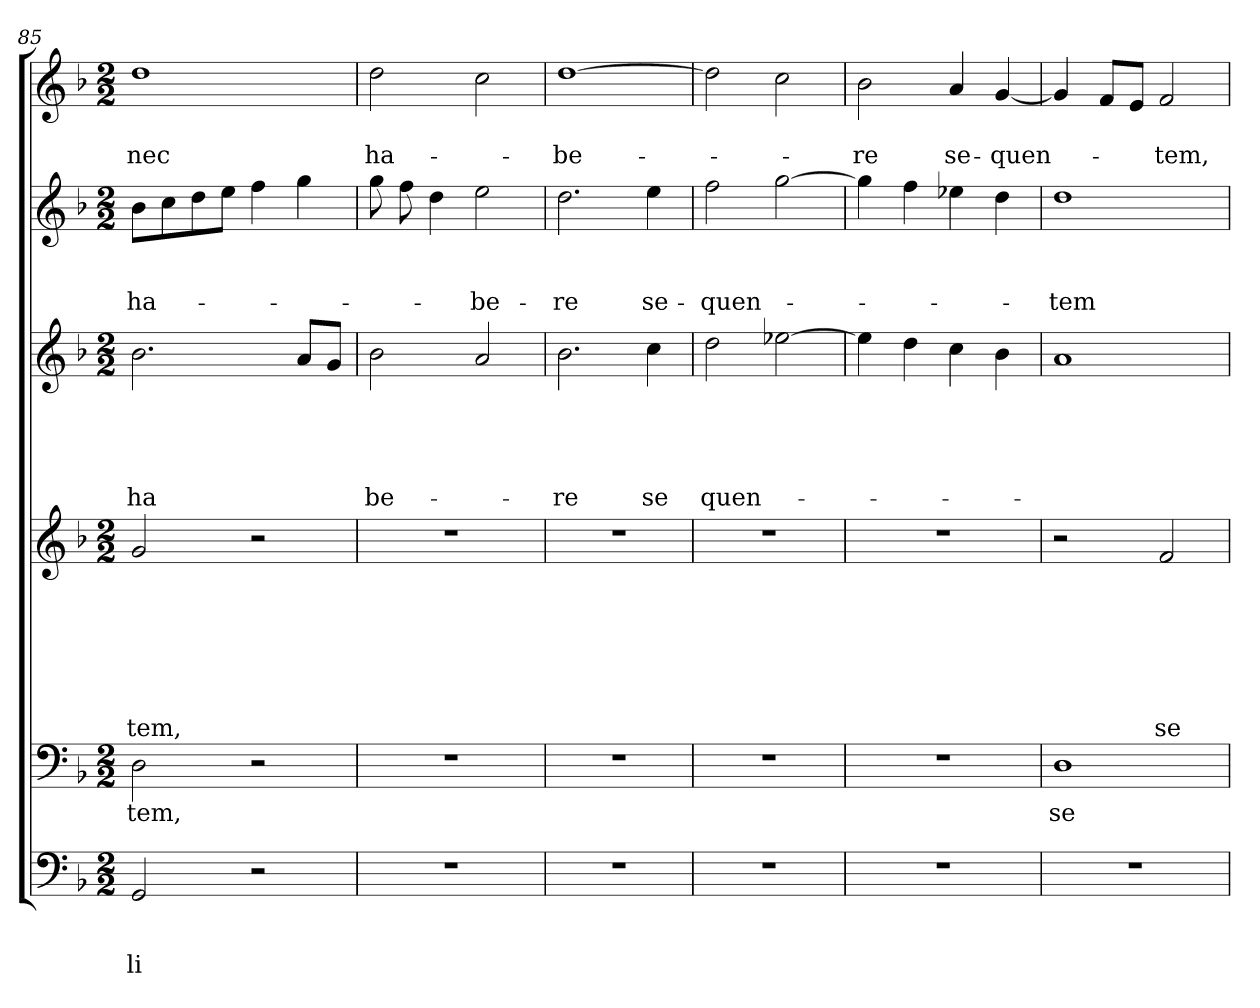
**kern	**text	**text	**text	**kern	**text	**kern	**text	**text	**text	**text	**text	**text	**text	**kern	**text	**text	**text	**text	**text	**kern	**text	**text	**text	**kern	**text	**text
*part6	*part6	*part6	*part6	*part5	*part5	*part4	*part4	*part4	*part4	*part4	*part4	*part4	*part4	*part3	*part3	*part3	*part3	*part3	*part3	*part2	*part2	*part2	*part2	*part1	*part1	*part1
*staff6	*staff6	*staff6	*staff6	*staff5	*staff5	*staff4	*staff4	*staff4	*staff4	*staff4	*staff4	*staff4	*staff4	*staff3	*staff3	*staff3	*staff3	*staff3	*staff3	*staff2	*staff2	*staff2	*staff2	*staff1	*staff1	*staff1
*clefF4	*	*	*	*clefF4	*	*clefG2	*	*	*	*	*	*	*	*clefG2	*	*	*	*	*	*clefG2	*	*	*	*clefG2	*	*
*	*	*	*	*	*	*ITrd7c12	*	*	*	*	*	*	*	*ITrd7c12	*	*	*	*	*	*ITrd7c12	*	*	*	*	*	*
*k[b-]	*	*	*	*k[b-]	*	*k[b-]	*	*	*	*	*	*	*	*k[b-]	*	*	*	*	*	*k[b-]	*	*	*	*k[b-]	*	*
*F:	*	*	*	*F:	*	*F:	*	*	*	*	*	*	*	*F:	*	*	*	*	*	*F:	*	*	*	*F:	*	*
*M2/2	*	*	*	*M2/2	*	*M2/2	*	*	*	*	*	*	*	*M2/2	*	*	*	*	*	*M2/2	*	*	*	*M2/2	*	*
=85	=85	=85	=85	=85	=85	=85	=85	=85	=85	=85	=85	=85	=85	=85	=85	=85	=85	=85	=85	=85	=85	=85	=85	=85	=85	=85
!	!	!	!LO:LY:b	!	!LO:LY:b	!	!	!	!	!	!	!	!LO:LY:b	!	!	!	!	!	!LO:LY:b	!	!	!	!LO:LY:b	!	!	!LO:LY:b
2GG/	.	.	-li-	2D\	tem,	2G/	.	.	.	.	.	.	-tem,	2.B-\	.	.	.	.	ha	8B-\L	.	.	ha-	1dd	.	nec
.	.	.	.	.	.	.	.	.	.	.	.	.	.	.	.	.	.	.	.	8c\	.	.	.	.	.	.
.	.	.	.	.	.	.	.	.	.	.	.	.	.	.	.	.	.	.	.	8d\	.	.	.	.	.	.
.	.	.	.	.	.	.	.	.	.	.	.	.	.	.	.	.	.	.	.	8e\J	.	.	.	.	.	.
2r	.	.	.	2r	.	2r	.	.	.	.	.	.	.	.	.	.	.	.	.	4f\	.	.	.	.	.	.
.	.	.	.	.	.	.	.	.	.	.	.	.	.	8A/L	.	.	.	.	.	4g\	.	.	.	.	.	.
.	.	.	.	.	.	.	.	.	.	.	.	.	.	8G/J	.	.	.	.	.	.	.	.	.	.	.	.
=86	=86	=86	=86	=86	=86	=86	=86	=86	=86	=86	=86	=86	=86	=86	=86	=86	=86	=86	=86	=86	=86	=86	=86	=86	=86	=86
!	!	!	!	!	!	!	!	!	!	!	!	!	!	!	!	!	!	!	!LO:LY:b	!	!	!	!	!	!	!LO:LY:b
1r	.	.	.	1r	.	1r	.	.	.	.	.	.	.	2B-\	.	.	.	.	be-	8g\	.	.	.	2dd\	.	ha-
.	.	.	.	.	.	.	.	.	.	.	.	.	.	.	.	.	.	.	.	8f\	.	.	.	.	.	.
.	.	.	.	.	.	.	.	.	.	.	.	.	.	.	.	.	.	.	.	4d\	.	.	.	.	.	.
!	!	!	!	!	!	!	!	!	!	!	!	!	!	!	!	!	!	!	!	!	!	!	!LO:LY:b	!	!	!
.	.	.	.	.	.	.	.	.	.	.	.	.	.	2A/	.	.	.	.	.	2e\	.	.	-be-	2cc\	.	.
!!LO:PB:g=z
=87	=87	=87	=87	=87	=87	=87	=87	=87	=87	=87	=87	=87	=87	=87	=87	=87	=87	=87	=87	=87	=87	=87	=87	=87	=87	=87
!	!	!	!	!	!	!	!	!	!	!	!	!	!	!	!	!	!	!	!LO:LY:b	!	!	!	!LO:LY:b	!	!	!LO:LY:b
1r	.	.	.	1r	.	1r	.	.	.	.	.	.	.	2.B-\	.	.	.	.	-re	2.d\	.	.	-re	[>1dd	.	-be-
!	!	!	!	!	!	!	!	!	!	!	!	!	!	!	!	!	!	!	!LO:LY:b	!	!	!	!LO:LY:b	!	!	!
.	.	.	.	.	.	.	.	.	.	.	.	.	.	4c\	.	.	.	.	se	4e\	.	.	se-	.	.	.
=88	=88	=88	=88	=88	=88	=88	=88	=88	=88	=88	=88	=88	=88	=88	=88	=88	=88	=88	=88	=88	=88	=88	=88	=88	=88	=88
!	!	!	!	!	!	!	!	!	!	!	!	!	!	!	!	!	!	!	!LO:LY:b	!	!	!	!LO:LY:b	!	!	!
1r	.	.	.	1r	.	1r	.	.	.	.	.	.	.	2d\	.	.	.	.	quen-	2f\	.	.	-quen-	2dd\]	.	.
.	.	.	.	.	.	.	.	.	.	.	.	.	.	[>2e-i\	.	.	.	.	.	[>2g\	.	.	.	2cc\	.	.
=89	=89	=89	=89	=89	=89	=89	=89	=89	=89	=89	=89	=89	=89	=89	=89	=89	=89	=89	=89	=89	=89	=89	=89	=89	=89	=89
!	!	!	!	!	!	!	!	!	!	!	!	!	!	!	!	!	!	!	!	!	!	!	!	!	!	!LO:LY:b
1r	.	.	.	1r	.	1r	.	.	.	.	.	.	.	4e-\]	.	.	.	.	.	4g\]	.	.	.	2b-\	.	-re
.	.	.	.	.	.	.	.	.	.	.	.	.	.	4d\	.	.	.	.	.	4f\	.	.	.	.	.	.
!	!	!	!	!	!	!	!	!	!	!	!	!	!	!	!	!	!	!	!	!	!	!	!	!	!	!LO:LY:b
.	.	.	.	.	.	.	.	.	.	.	.	.	.	4c\	.	.	.	.	.	4e-i\	.	.	.	4a/	.	se-
!	!	!	!	!	!	!	!	!	!	!	!	!	!	!	!	!	!	!	!	!	!	!	!	!	!	!LO:LY:b
.	.	.	.	.	.	.	.	.	.	.	.	.	.	4B-\	.	.	.	.	.	4d\	.	.	.	[<4g/	.	-quen-
=90	=90	=90	=90	=90	=90	=90	=90	=90	=90	=90	=90	=90	=90	=90	=90	=90	=90	=90	=90	=90	=90	=90	=90	=90	=90	=90
!	!	!	!	!	!LO:LY:b	!	!	!	!	!	!	!	!	!	!	!	!	!	!	!	!	!	!LO:LY:b	!	!	!
1r	.	.	.	1D	se	2r	.	.	.	.	.	.	.	1A	.	.	.	.	.	1d	.	.	-tem	4g/]	.	.
.	.	.	.	.	.	.	.	.	.	.	.	.	.	.	.	.	.	.	.	.	.	.	.	8f/L	.	.
.	.	.	.	.	.	.	.	.	.	.	.	.	.	.	.	.	.	.	.	.	.	.	.	8e/J	.	.
!	!	!	!	!	!	!	!	!	!	!	!	!	!LO:LY:b	!	!	!	!	!	!	!	!	!	!	!	!	!LO:LY:b
.	.	.	.	.	.	2F/	.	.	.	.	.	.	se-	.	.	.	.	.	.	.	.	.	.	2f/	.	-tem,
=	=	=	=	=	=	=	=	=	=	=	=	=	=	=	=	=	=	=	=	=	=	=	=	=	=	=
*-	*-	*-	*-	*-	*-	*-	*-	*-	*-	*-	*-	*-	*-	*-	*-	*-	*-	*-	*-	*-	*-	*-	*-	*-	*-	*-
